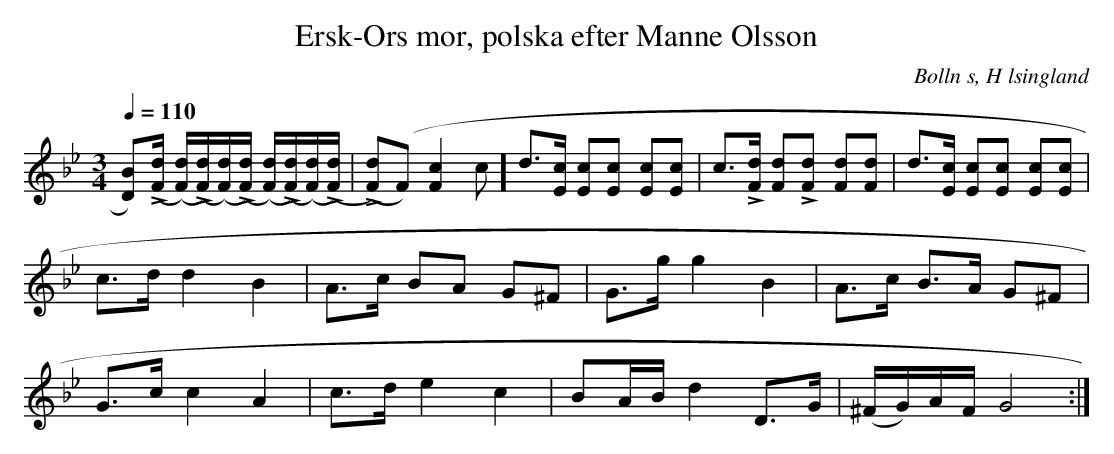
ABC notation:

X:1
T: Ersk-Ors mor, polska efter Manne Olsson
O:Bolln s, H lsingland
M:3/4
L:1/8
Q:1/4=110
K:Gm
[D B])(L[F/d/] ([F/d/])(L[F/d/])([F/d/])(L[F/d/]) ([F/d/])(L[F/d/])([F/d/])(L[F/d/])|(L[Fd])(F)[F2 c2] c] d>[Ec] [Ec][Ec] [Ec][Ec] | \
c>L[Fd] [Fd]L[Fd] [Fd][Fd] | d>[Ec] [Ec][Ec] [Ec][Ec] |
c>d    d2       B2           | A>c    BA       G^F       | G>g    g2 B2     | A>c         B>A G^F  |
G>c    c2       A2           | c>d    e2       c2        | BA/B/  d2 D>G   | (^F/G/)A/F/ G4      :|
